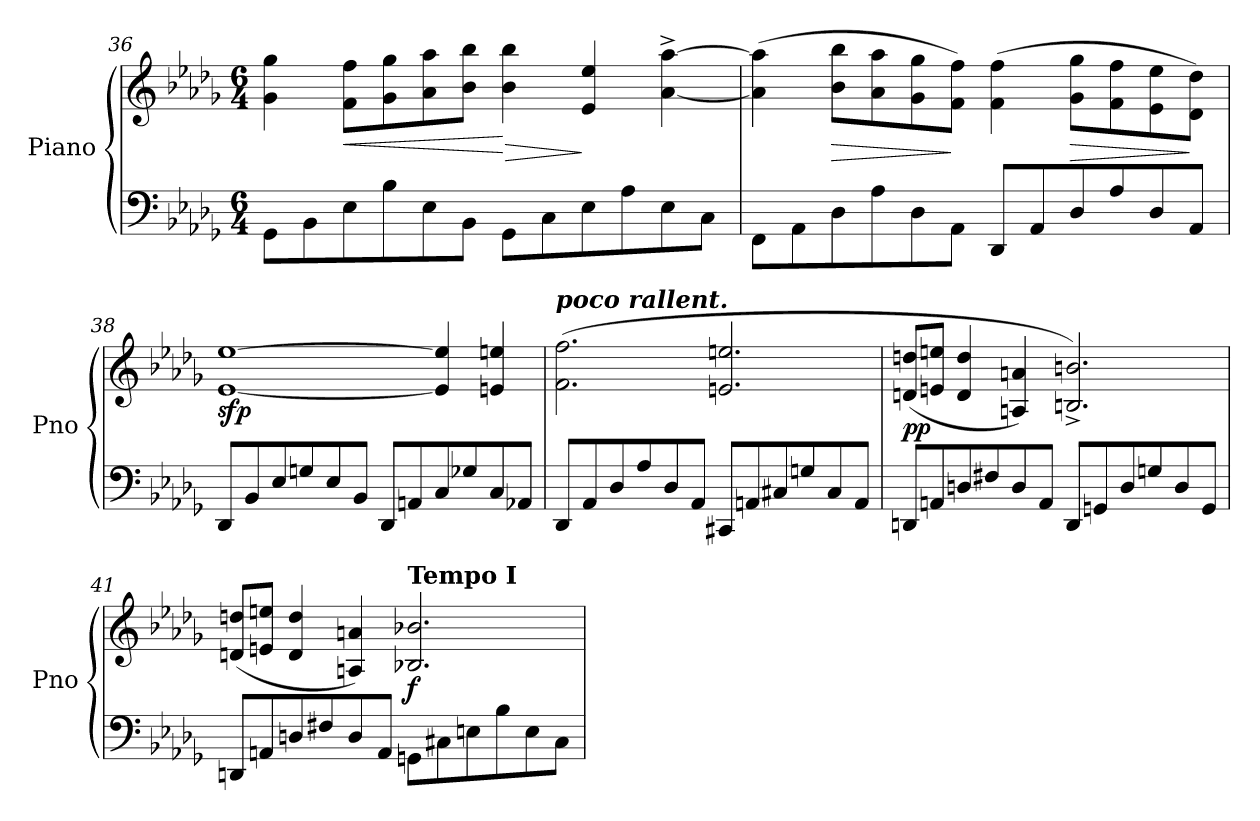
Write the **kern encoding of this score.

**kern	**kern	**dynam
*part1	*part1	*part1
*staff2	*staff1	*staff1/2
*I"Piano	*	*
*I'Pno	*	*
*clefF4	*clefG2	*
*k[b-e-a-d-g-]	*k[b-e-a-d-g-]	*
*M6/4	*M6/4	*
=36	=36	=36
8GG-\L	4g-\ 4gg-\	.
8BB-\	.	.
!	!	!LO:HP:b
8E-\	8f\ 8ff\L	<
8B-\	8g-\ 8gg-\	.
8E-\	8a-\ 8aa-\	.
8BB-\J	8b-\ 8bb-\J	.
!	!	!LO:HP:n=1:b
8GG-\L	4b-\ 4bb-\	[ >
8C\	.	.
8E-\	4e-/ 4ee-/	]
8A-\	.	.
8E-\	[4a-\^ [4aa-\^	.
8C\J	.	.
=37	=37	=37
8FF\L	(>4a-\] 4aa-\]	.
8AA-\	.	.
!	!	!LO:HP:b
8D-\	8b-\ 8bb-\L	>
8A-\	8a-\ 8aa-\	.
8D-\	8g-\ 8gg-\	.
8AA-\J	8f\ 8ff\J)	]
8DD-/L	(>4f\ 4ff\	.
8AA-/	.	.
!	!	!LO:HP:b
8D-/	8g-\ 8gg-\L	>
8A-/	8f\ 8ff\	.
8D-/	8e-\ 8ee-\	.
8AA-/J	8d-\ 8dd-\J)	]
!!LO:LB:g=z
=38	=38	=38
!	!	!LO:DY:b
8DD-/L	[1e- [1ee-	sfp
8BB-/	.	.
8E-/	.	.
8Gn/	.	.
8E-/	.	.
8BB-/J	.	.
8DD-/L	.	.
8AAn/	.	.
8C/	4e-/] 4ee-/]	.
8G-X/	.	.
8C/	4en/ 4een/	.
8AA-X/J	.	.
=39	=39	=39
!	!LO:TX:a:Bi:t=poco rallent.	!
8DD-/L	(>2.f\ 2.ff\	.
8AA-/	.	.
8D-/	.	.
8A-/	.	.
8D-/	.	.
8AA-/J	.	.
8CC#X/L	2.en/ 2.een/	.
8AAn/	.	.
8C#X/	.	.
8Gn/	.	.
8C#/	.	.
8AA/J	.	.
=40	=40	=40
!	!	!LO:DY:b
8DDn/L	(<8dn/ 8ddn/L	pp
8AAn/	8en/ 8een/J	.
8Dn/	4d/ 4dd/	.
8F#X/	.	.
8D/	4An/ 4an/)	.
8AA/J	.	.
8DD/L	2.Bn/^ 2.bn/^)	.
8GGn/	.	.
8D/	.	.
8Gn/	.	.
8D/	.	.
8GG/J	.	.
!!LO:PB:g=z
=41	=41	=41
8DDn/L	(<8dn/ 8ddn/L	.
8AAn/	8en/ 8een/J	.
8Dn/	4d/ 4dd/	.
8F#X/	.	.
8D/	4An/ 4an/)	.
8AA/J	.	.
!	!LO:TX:a:B:t=Tempo I	!
!	!	!LO:DY:b
8GGn\L	2.B-X/ 2.b-X/	f
8C#X\	.	.
8En\	.	.
8B-\	.	.
8E\	.	.
8C#\J	.	.
=	=	=
*-	*-	*-
